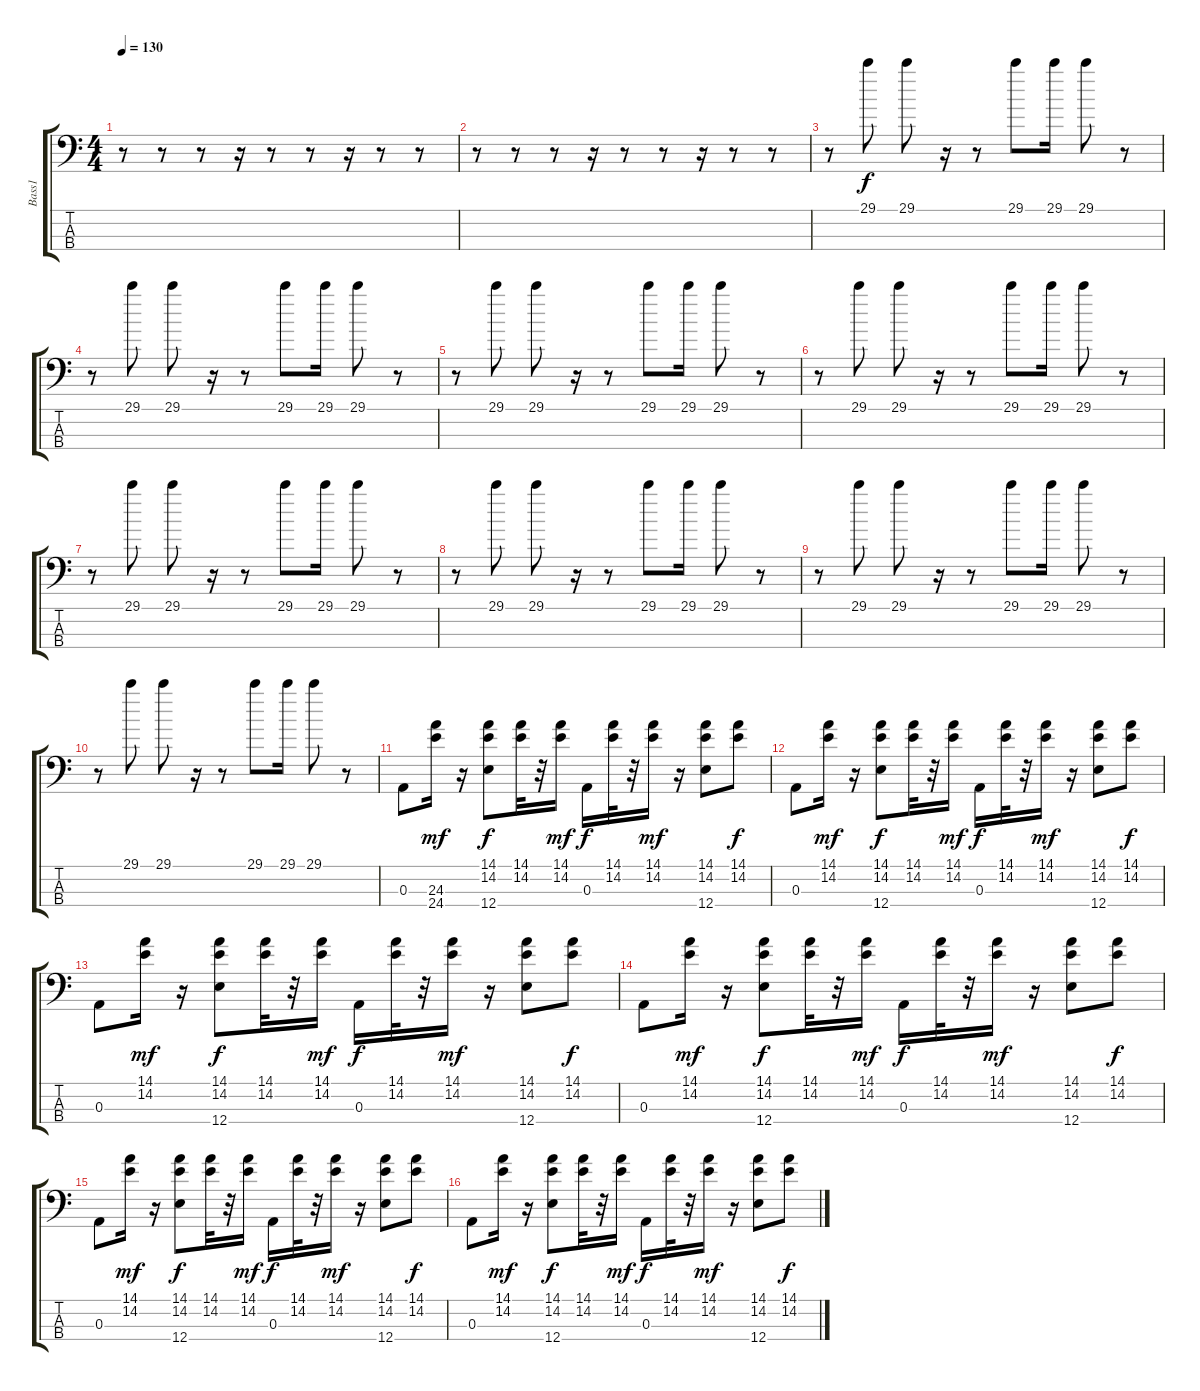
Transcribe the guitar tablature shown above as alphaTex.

\track ("Bass1" "Bass1") {instrument electricbassfinger}
\staff {score tabs}
\tuning (G2 D2 A1 E1) {hide}
\ts (4 4)
\tempo 130
\clef f4
\ks c
r.8{dy f} r.8 r.8 r.16 r.8 r.8 r.16 r.8 r.8 |
r.8 r.8 r.8 r.16 r.8 r.8 r.16 r.8 r.8 |
r.8 29.1.8 29.1.8 r.16 r.8 29.1.8 29.1.16 29.1.8 r.8 |
r.8 29.1.8 29.1.8 r.16 r.8 29.1.8 29.1.16 29.1.8 r.8 |
r.8 29.1.8 29.1.8 r.16 r.8 29.1.8 29.1.16 29.1.8 r.8 |
r.8 29.1.8 29.1.8 r.16 r.8 29.1.8 29.1.16 29.1.8 r.8 |
r.8 29.1.8 29.1.8 r.16 r.8 29.1.8 29.1.16 29.1.8 r.8 |
r.8 29.1.8 29.1.8 r.16 r.8 29.1.8 29.1.16 29.1.8 r.8 |
r.8 29.1.8 29.1.8 r.16 r.8 29.1.8 29.1.16 29.1.8 r.8 |
r.8 29.1.8 29.1.8 r.16 r.8 29.1.8 29.1.16 29.1.8 r.8 |
0.3.8 (24.3 24.4).16{dy mf} r.16 (14.1 14.2 12.4).8{dy f} (14.1 14.2).32 r.32 (14.1 14.2).16{dy mf} 0.3.16{dy f} (14.1 14.2).32 r.32 (14.1 14.2).16{dy mf} r.16 (14.1 14.2 12.4).8 (14.1 14.2).8{dy f} |
0.3.8 (14.1 14.2).16{dy mf} r.16 (14.1 14.2 12.4).8{dy f} (14.1 14.2).32 r.32 (14.1 14.2).16{dy mf} 0.3.16{dy f} (14.1 14.2).32 r.32 (14.1 14.2).16{dy mf} r.16 (14.1 14.2 12.4).8 (14.1 14.2).8{dy f} |
0.3.8 (14.1 14.2).16{dy mf} r.16 (14.1 14.2 12.4).8{dy f} (14.1 14.2).32 r.32 (14.1 14.2).16{dy mf} 0.3.16{dy f} (14.1 14.2).32 r.32 (14.1 14.2).16{dy mf} r.16 (14.1 14.2 12.4).8 (14.1 14.2).8{dy f} |
0.3.8 (14.1 14.2).16{dy mf} r.16 (14.1 14.2 12.4).8{dy f} (14.1 14.2).32 r.32 (14.1 14.2).16{dy mf} 0.3.16{dy f} (14.1 14.2).32 r.32 (14.1 14.2).16{dy mf} r.16 (14.1 14.2 12.4).8 (14.1 14.2).8{dy f} |
0.3.8 (14.1 14.2).16{dy mf} r.16 (14.1 14.2 12.4).8{dy f} (14.1 14.2).32 r.32 (14.1 14.2).16{dy mf} 0.3.16{dy f} (14.1 14.2).32 r.32 (14.1 14.2).16{dy mf} r.16 (14.1 14.2 12.4).8 (14.1 14.2).8{dy f} |
0.3.8 (14.1 14.2).16{dy mf} r.16 (14.1 14.2 12.4).8{dy f} (14.1 14.2).32 r.32 (14.1 14.2).16{dy mf} 0.3.16{dy f} (14.1 14.2).32 r.32 (14.1 14.2).16{dy mf} r.16 (14.1 14.2 12.4).8 (14.1 14.2).8{dy f}
